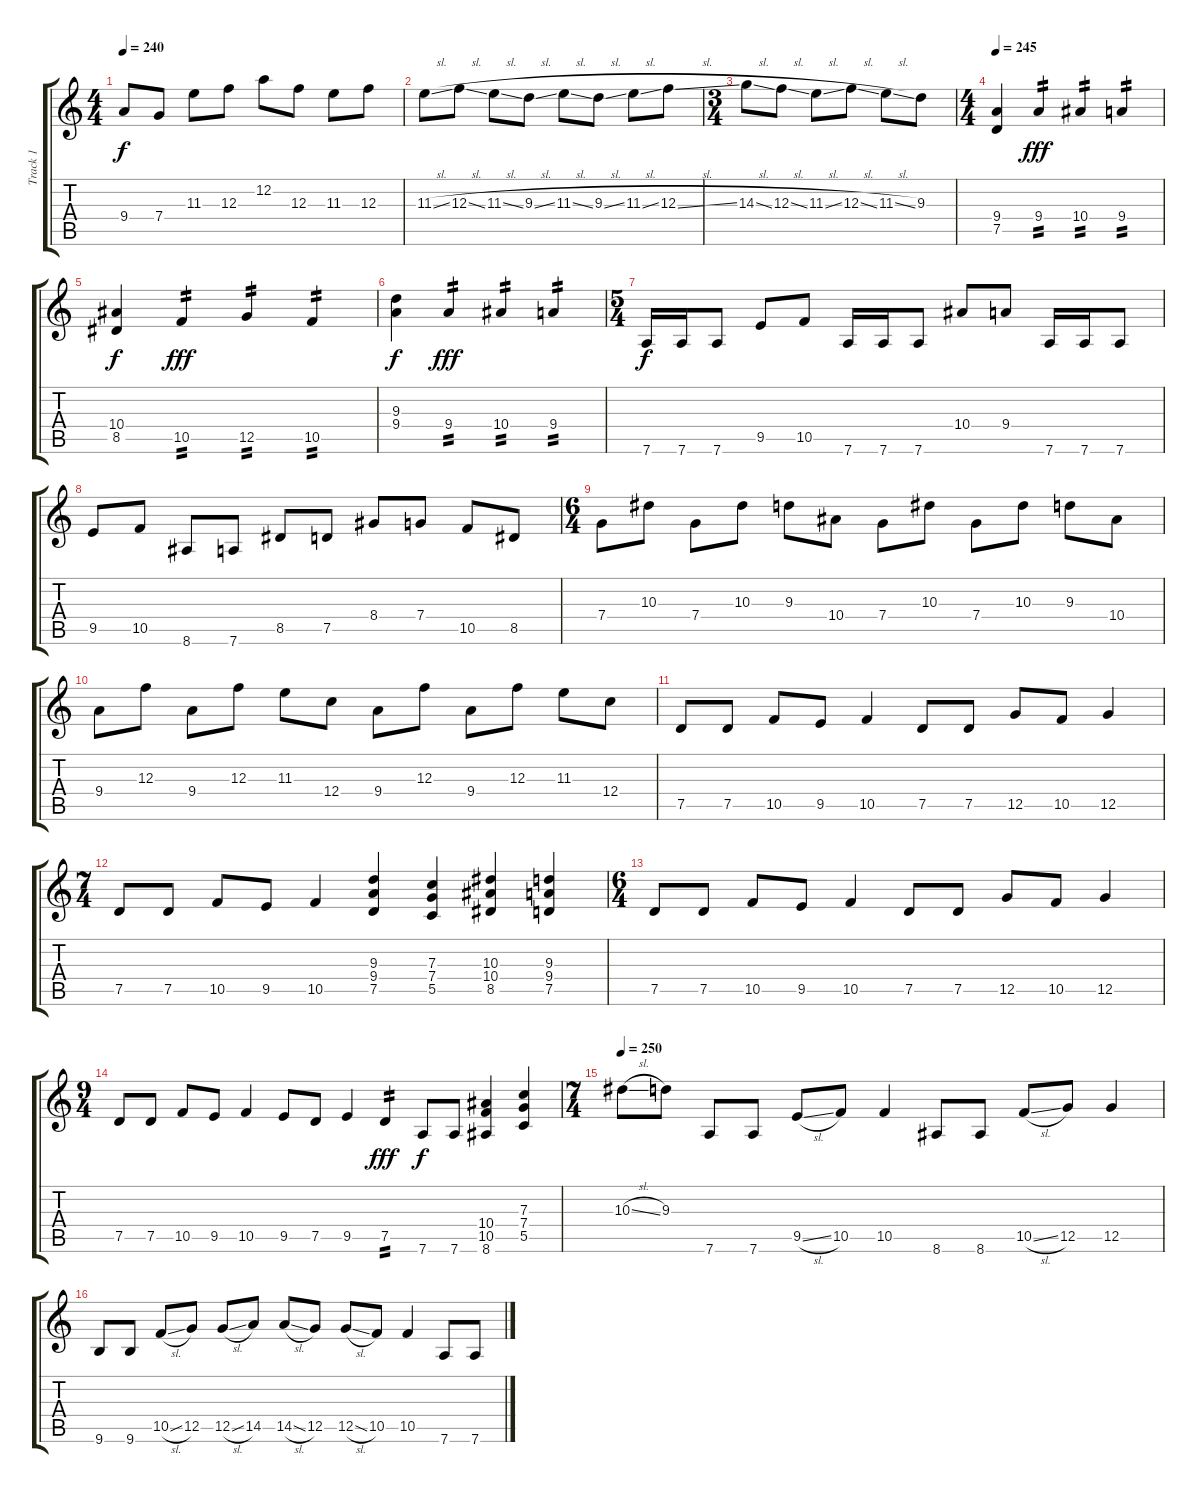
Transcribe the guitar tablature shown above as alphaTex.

\track ("Track 1" "Track 1") {instrument distortionguitar}
\staff {score tabs}
\tuning (D4 A3 F3 C3 G2 D2) {hide}
\ts (4 4)
\tempo 240
\clef g2
\ks c
9.4.8{dy f} 7.4.8 11.3.8 12.3.8 12.2.8 12.3.8 11.3.8 12.3.8 |
11.3{sl}.8 12.3{sl}.8 11.3{sl}.8 9.3{sl}.8 11.3{sl}.8 9.3{sl}.8 11.3{sl}.8 12.3{sl}.8 |
\ts (3 4)
14.3{sl}.8 12.3{sl}.8 11.3{sl}.8 12.3{sl}.8 11.3{sl}.8 9.3.8 |
\ts (4 4)
\tempo 245
(9.4 7.5).4 9.4.4{tp 2 dy fff} 10.4.4{tp 2} 9.4.4{tp 2} |
(10.4 8.5).4{dy f} 10.5.4{tp 2 dy fff} 12.5.4{tp 2} 10.5.4{tp 2} |
(9.3 9.4).4{dy f} 9.4.4{tp 2 dy fff} 10.4.4{tp 2} 9.4.4{tp 2} |
\ts (5 4)
7.6.16{dy f} 7.6.16 7.6.8 9.5.8 10.5.8 7.6.16 7.6.16 7.6.8 10.4.8 9.4.8 7.6.16 7.6.16 7.6.8 |
9.5.8 10.5.8 8.6.8 7.6.8 8.5.8 7.5.8 8.4.8 7.4.8 10.5.8 8.5.8 |
\ts (6 4)
7.4.8 10.3.8 7.4.8 10.3.8 9.3.8 10.4.8 7.4.8 10.3.8 7.4.8 10.3.8 9.3.8 10.4.8 |
9.4.8 12.3.8 9.4.8 12.3.8 11.3.8 12.4.8 9.4.8 12.3.8 9.4.8 12.3.8 11.3.8 12.4.8 |
7.5.8 7.5.8 10.5.8 9.5.8 10.5.4 7.5.8 7.5.8 12.5.8 10.5.8 12.5.4 |
\ts (7 4)
7.5.8 7.5.8 10.5.8 9.5.8 10.5.4 (9.3 9.4 7.5).4 (7.3 7.4 5.5).4 (10.3 10.4 8.5).4 (9.3 9.4 7.5).4 |
\ts (6 4)
7.5.8 7.5.8 10.5.8 9.5.8 10.5.4 7.5.8 7.5.8 12.5.8 10.5.8 12.5.4 |
\ts (9 4)
7.5.8 7.5.8 10.5.8 9.5.8 10.5.4 9.5.8 7.5.8 9.5.4 7.5.4{tp 2 dy fff} 7.6.8{dy f} 7.6.8 (10.4 10.5 8.6).4 (7.3 7.4 5.5).4 |
\ts (7 4)
\tempo 250
10.3{sl}.8 9.3.8 7.6.8 7.6.8 9.5{sl}.8 10.5.8 10.5.4 8.6.8 8.6.8 10.5{sl}.8 12.5.8 12.5.4 |
9.6.8 9.6.8 10.5{sl}.8 12.5.8 12.5{sl}.8 14.5.8 14.5{sl}.8 12.5.8 12.5{sl}.8 10.5.8 10.5.4 7.6.8 7.6.8
